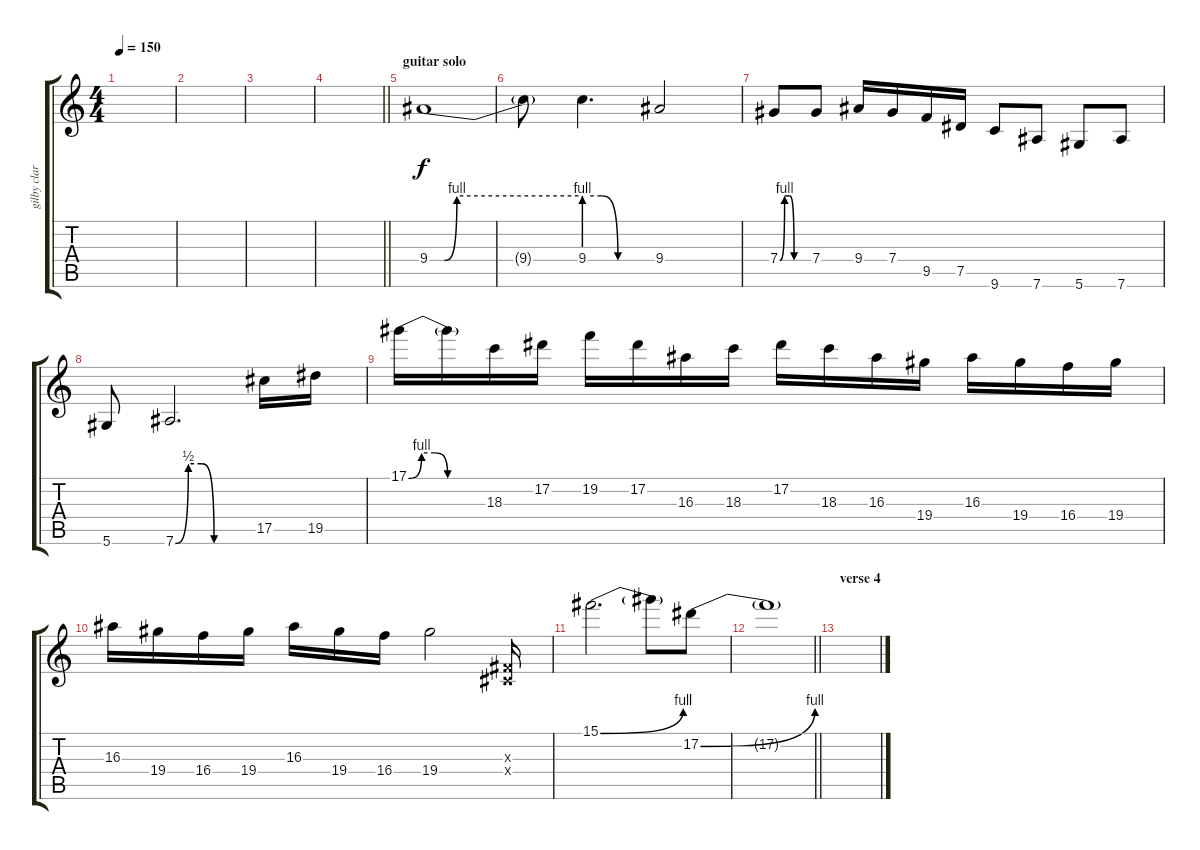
\track ("gilby clark - distortion 2" "gilby clar") {instrument distortionguitar}
\staff {score tabs}
\tuning (Eb4 Bb3 Gb3 Db3 Ab2 Eb2) {hide}
\ts (4 4)
\tempo 150
\clef g2
\ks c
|
|
|
\barLineRight lightlight
|
\section ("" "guitar solo")
9.4{be (custom 0 0 2 0 6 0 11 4 60 4)}.1 |
9.4{t}.8 9.4{be (custom 0 4 15 4 30 0 60 0)}.4{d} 9.4.2 |
7.4{be (custom 0 0 10 4 20 4 30 0 60 0)}.8 7.4.8 9.4.16 7.4.16 9.5.16 7.5.16 9.6.8 7.6.8 5.6.8 7.6.8 |
5.6.8 7.6{be (custom 0 0 10 2 20 2 30 0 60 0)}.2{d} 17.5.16 19.5.16 |
17.1{be (custom 0 0 10 4 20 4 30 0 60 0)}.16 17.1{t}.16 18.3.16 17.2.16 19.2.16 17.2.16 16.3.16 18.3.16 17.2.16 18.3.16 16.3.16 19.4.16 16.3.16 19.4.16 16.4.16 19.4.16 |
16.3.16 19.4.16 16.4.16 19.4.16 16.3.16 19.4.16 16.4.16 19.4.2 (0.3{x} 0.4{x}).16 |
15.1{be (bend 0 0 60 4)}.2{d} 15.1{t}.8 17.2{be (bend 0 0 60 4)}.8 |
\barLineRight lightlight
17.2{t}.1 |
\section ("" "verse 4")
